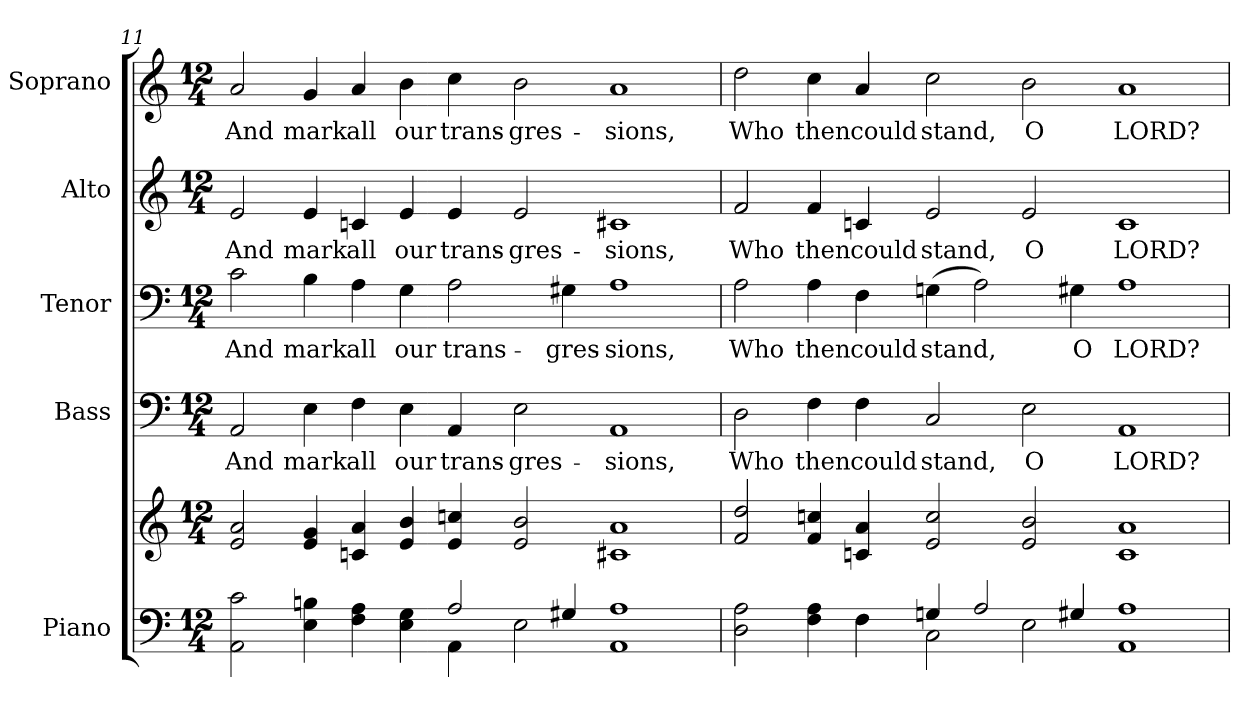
**kern	**kern	**kern	**text	**kern	**text	**kern	**text	**kern	**text
*part5	*part5	*part4	*part4	*part3	*part3	*part2	*part2	*part1	*part1
*staff6	*staff5	*staff4	*staff4	*staff3	*staff3	*staff2	*staff2	*staff1	*staff1
*I"Piano	*	*I"Bass	*	*I"Tenor	*	*I"Alto	*	*I"Soprano	*
*I'Pno.	*	*I'B.	*	*I'T.	*	*I'A.	*	*I'S.	*
!!LO:PB:g=z
*clefF4	*clefG2	*clefF4	*	*clefF4	*	*clefG2	*	*clefG2	*
*k[]	*k[]	*k[]	*	*k[]	*	*k[]	*	*k[]	*
*C:	*C:	*C:	*	*C:	*	*C:	*	*C:	*
*M12/4	*M12/4	*M12/4	*	*M12/4	*	*M12/4	*	*M12/4	*
=11	=11	=11	=11	=11	=11	=11	=11	=11	=11
*^	*	*	*	*	*	*	*	*	*
!	!	!	!	!LO:LY:b:color=#000000	!	!	!	!	!	!
!	!	!	!	!	!	!LO:LY:b:color=#000000	!	!	!	!
!	!	!	!	!	!	!	!	!LO:LY:b:color=#000000	!	!
!	!	!	!	!	!	!	!	!	!	!LO:LY:b:color=#000000
2AAi\ 2ci	1ryy	2ei/ 2ai	2AAi/	And	2ci\	And	2ei/	And	2ai/	And
!	!	!	!	!LO:LY:b:color=#000000	!	!	!	!	!	!
!	!	!	!	!	!	!LO:LY:b:color=#000000	!	!	!	!
!	!	!	!	!	!	!	!	!LO:LY:b:color=#000000	!	!
!	!	!	!	!	!	!	!	!	!	!LO:LY:b:color=#000000
4Ei\ 4Bni	.	4ei/ 4gi	4Ei\	mark	4Bi\	mark	4ei/	mark	4gi/	mark
!	!	!	!	!LO:LY:b:color=#000000	!	!	!	!	!	!
!	!	!	!	!	!	!LO:LY:b:color=#000000	!	!	!	!
!	!	!	!	!	!	!	!	!LO:LY:b:color=#000000	!	!
!	!	!	!	!	!	!	!	!	!	!LO:LY:b:color=#000000
4Fi\ 4Ai	.	4cni/ 4ai	4Fi\	all	4Ai\	all	4cni/	all	4ai/	all
!	!	!	!	!LO:LY:b:color=#000000	!	!	!	!	!	!
!	!	!	!	!	!	!LO:LY:b:color=#000000	!	!	!	!
!	!	!	!	!	!	!	!	!LO:LY:b:color=#000000	!	!
!	!	!	!	!	!	!	!	!	!	!LO:LY:b:color=#000000
4Ei\ 4Gi	4ryy	4ei/ 4bi	4Ei\	our	4Gi\	our	4ei/	our	4bi\	our
!	!	!	!	!LO:LY:b:color=#000000	!	!	!	!	!	!
!	!	!	!	!	!	!LO:LY:b:color=#000000	!	!	!	!
!	!	!	!	!	!	!	!	!LO:LY:b:color=#000000	!	!
!	!	!	!	!	!	!	!	!	!	!LO:LY:b:color=#000000
2Ai/	4AAi\	4ei/ 4ccni	4AAi/	trans-	2Ai\	trans-	4ei/	trans-	4cci\	trans-
!	!	!	!	!LO:LY:b:color=#000000	!	!	!	!	!	!
!	!	!	!	!	!	!	!	!LO:LY:b:color=#000000	!	!
!	!	!	!	!	!	!	!	!	!	!LO:LY:b:color=#000000
.	2Ei\	2ei/ 2bi	2Ei\	-gres-	.	.	2ei/	-gres-	2bi\	-gres-
!	!	!	!	!	!	!LO:LY:b:color=#000000	!	!	!	!
4G#Xi/	.	.	.	.	4G#Xi\	-gres-	.	.	.	.
!	!	!	!	!LO:LY:b:color=#000000	!	!	!	!	!	!
!	!	!	!	!	!	!LO:LY:b:color=#000000	!	!	!	!
!	!	!	!	!	!	!	!	!LO:LY:b:color=#000000	!	!
!	!	!	!	!	!	!	!	!	!	!LO:LY:b:color=#000000
1AAi 1Ai	1ryy	1c#Xi 1ai	1AAi	-sions,	1Ai	-sions,	1c#Xi	-sions,	1ai	-sions,
!!LO:PB:g=z
=12	=12	=12	=12	=12	=12	=12	=12	=12	=12	=12
!	!	!	!	!LO:LY:b:color=#000000	!	!	!	!	!	!
!	!	!	!	!	!	!LO:LY:b:color=#000000	!	!	!	!
!	!	!	!	!	!	!	!	!LO:LY:b:color=#000000	!	!
!	!	!	!	!	!	!	!	!	!	!LO:LY:b:color=#000000
2Di\ 2Ai	1ryy	2fi/ 2ddi	2Di\	Who	2Ai\	Who	2fi/	Who	2ddi\	Who
!	!	!	!	!LO:LY:b:color=#000000	!	!	!	!	!	!
!	!	!	!	!	!	!LO:LY:b:color=#000000	!	!	!	!
!	!	!	!	!	!	!	!	!LO:LY:b:color=#000000	!	!
!	!	!	!	!	!	!	!	!	!	!LO:LY:b:color=#000000
4Fi\ 4Ai	.	4fi/ 4ccni	4Fi\	then	4Ai\	then	4fi/	then	4cci\	then
!	!	!	!	!LO:LY:b:color=#000000	!	!	!	!	!	!
!	!	!	!	!	!	!LO:LY:b:color=#000000	!	!	!	!
!	!	!	!	!	!	!	!	!LO:LY:b:color=#000000	!	!
!	!	!	!	!	!	!	!	!	!	!LO:LY:b:color=#000000
4Fi\	.	4cni/ 4ai	4Fi\	could	4Fi\	could	4cni/	could	4ai/	could
!	!	!	!	!LO:LY:b:color=#000000	!	!	!	!	!	!
!	!	!	!	!	!	!LO:LY:b:color=#000000	!	!	!	!
!	!	!	!	!	!	!	!	!LO:LY:b:color=#000000	!	!
!	!	!	!	!	!	!	!	!	!	!LO:LY:b:color=#000000
4Gni/	2Ci\	2ei/ 2cci	2Ci/	stand,	(4Gni\	stand,	2ei/	stand,	2cci\	stand,
2Ai/	.	.	.	.	2Ai\)	.	.	.	.	.
!	!	!	!	!LO:LY:b:color=#000000	!	!	!	!	!	!
!	!	!	!	!	!	!	!	!LO:LY:b:color=#000000	!	!
!	!	!	!	!	!	!	!	!	!	!LO:LY:b:color=#000000
.	2Ei\	2ei/ 2bi	2Ei\	O	.	.	2ei/	O	2bi\	O
!	!	!	!	!	!	!LO:LY:b:color=#000000	!	!	!	!
4G#Xi/	.	.	.	.	4G#Xi\	O	.	.	.	.
!	!	!	!	!LO:LY:b:color=#000000	!	!	!	!	!	!
!	!	!	!	!	!	!LO:LY:b:color=#000000	!	!	!	!
!	!	!	!	!	!	!	!	!LO:LY:b:color=#000000	!	!
!	!	!	!	!	!	!	!	!	!	!LO:LY:b:color=#000000
1AAi 1Ai	1ryy	1ci 1ai	1AAi	LORD?	1Ai	LORD?	1ci	LORD?	1ai	LORD?
*v	*v	*	*	*	*	*	*	*	*	*
=	=	=	=	=	=	=	=	=	=
*-	*-	*-	*-	*-	*-	*-	*-	*-	*-
